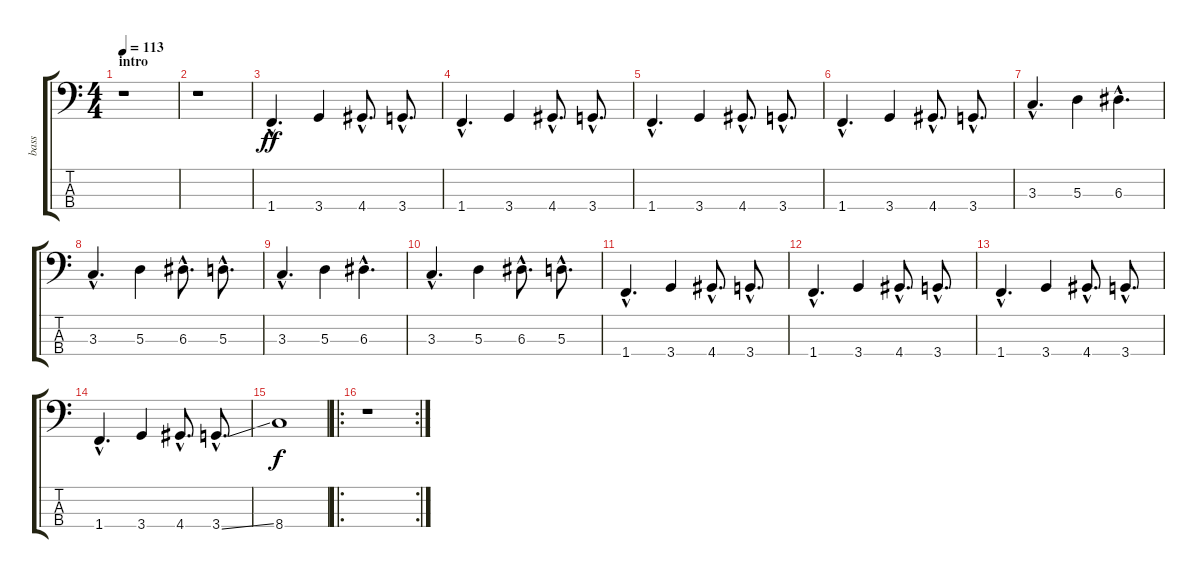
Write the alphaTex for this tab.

\track ("bass" "bass") {instrument electricbassfinger}
\staff {score tabs}
\tuning (G2 D2 A1 E1) {hide}
\ts (4 4)
\section ("" "intro")
\tempo 113
\clef f4
\ks c
r.1{dy ff instrument electricbassfinger} |
r.1 |
1.4{hac}.4{d} 3.4.4 4.4{hac}.8{d} 3.4{hac}.8{d} |
1.4{hac}.4{d} 3.4.4 4.4{hac}.8{d} 3.4{hac}.8{d} |
1.4{hac}.4{d} 3.4.4 4.4{hac}.8{d} 3.4{hac}.8{d} |
1.4{hac}.4{d} 3.4.4 4.4{hac}.8{d} 3.4{hac}.8{d} |
3.3{hac}.4{d} 5.3.4 6.3{hac}.4{d} |
3.3{hac}.4{d} 5.3.4 6.3{hac}.8{d} 5.3{hac}.8{d} |
3.3{hac}.4{d} 5.3.4 6.3{hac}.4{d} |
3.3{hac}.4{d} 5.3.4 6.3{hac}.8{d} 5.3{hac}.8{d} |
1.4{hac}.4{d} 3.4.4 4.4{hac}.8{d} 3.4{hac}.8{d} |
1.4{hac}.4{d} 3.4.4 4.4{hac}.8{d} 3.4{hac}.8{d} |
1.4{hac}.4{d} 3.4.4 4.4{hac}.8{d} 3.4{hac}.8{d} |
1.4{hac}.4{d} 3.4.4 4.4{hac}.8{d} 3.4{ss hac}.8{d} |
8.4.1{dy f} |
\ro
\rc 2
\section ("" "")
r.1
